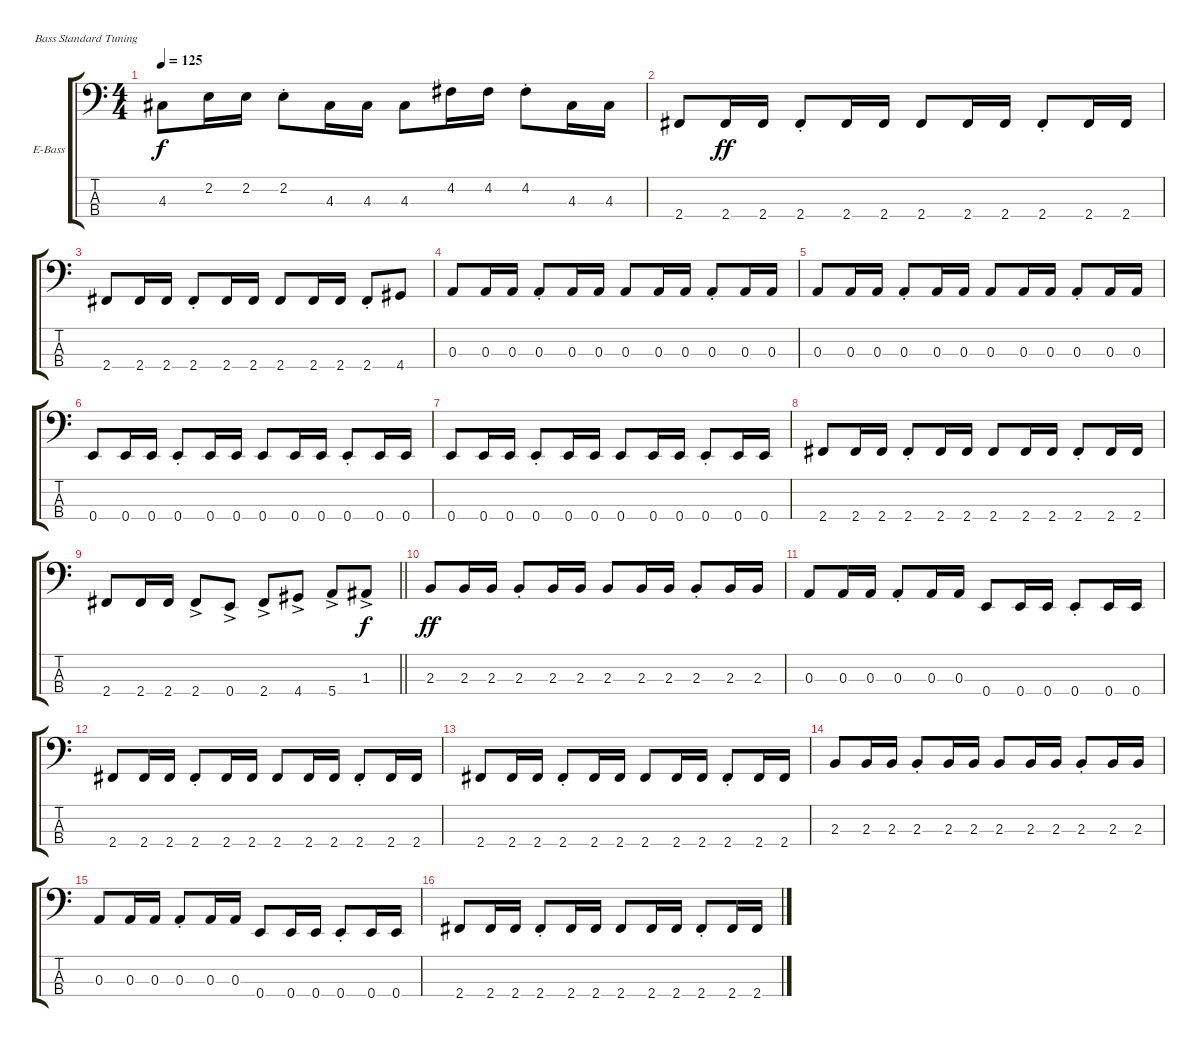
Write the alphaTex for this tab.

\bracketExtendMode groupsimilarinstruments
\firstSystemTrackNameOrientation horizontal
\otherSystemsTrackNameOrientation horizontal
\track ("Басс Игорь Тихомиров" "E-Bass") {instrument electricbassfinger}
\staff {score tabs}
\tuning (G2 D2 A1 E1)
\ts (4 4)
\tempo 125
\clef f4
\ks c
4.3.8{dy f} 2.2.16 2.2.16 2.2{st}.8 4.3.16 4.3.16 4.3.8 4.2.16 4.2.16 4.2{st}.8 4.3.16 4.3.16 |
2.4.8 2.4.16{dy ff} 2.4.16 2.4{st}.8 2.4.16 2.4.16 2.4.8 2.4.16 2.4.16 2.4{st}.8 2.4.16 2.4.16 |
2.4.8 2.4.16 2.4.16 2.4{st}.8 2.4.16 2.4.16 2.4.8 2.4.16 2.4.16 2.4{st}.8 4.4.8 |
0.3.8 0.3.16 0.3.16 0.3{st}.8 0.3.16 0.3.16 0.3.8 0.3.16 0.3.16 0.3{st}.8 0.3.16 0.3.16 |
0.3.8 0.3.16 0.3.16 0.3{st}.8 0.3.16 0.3.16 0.3.8 0.3.16 0.3.16 0.3{st}.8 0.3.16 0.3.16 |
0.4.8 0.4.16 0.4.16 0.4{st}.8 0.4.16 0.4.16 0.4.8 0.4.16 0.4.16 0.4{st}.8 0.4.16 0.4.16 |
0.4.8 0.4.16 0.4.16 0.4{st}.8 0.4.16 0.4.16 0.4.8 0.4.16 0.4.16 0.4{st}.8 0.4.16 0.4.16 |
2.4.8 2.4.16 2.4.16 2.4{st}.8 2.4.16 2.4.16 2.4.8 2.4.16 2.4.16 2.4{st}.8 2.4.16 2.4.16 |
\barLineRight lightlight
2.4.8 2.4.16 2.4.16 2.4{ac}.8 0.4{ac}.8 2.4{ac}.8 4.4{ac}.8 5.4{ac}.8 1.3{ac}.8{dy f} |
2.3.8{dy ff} 2.3.16 2.3.16 2.3{st}.8 2.3.16 2.3.16 2.3.8 2.3.16 2.3.16 2.3{st}.8 2.3.16 2.3.16 |
0.3.8 0.3.16 0.3.16 0.3{st}.8 0.3.16 0.3.16 0.4.8 0.4.16 0.4.16 0.4{st}.8 0.4.16 0.4.16 |
2.4.8 2.4.16 2.4.16 2.4{st}.8 2.4.16 2.4.16 2.4.8 2.4.16 2.4.16 2.4{st}.8 2.4.16 2.4.16 |
2.4.8 2.4.16 2.4.16 2.4{st}.8 2.4.16 2.4.16 2.4.8 2.4.16 2.4.16 2.4{st}.8 2.4.16 2.4.16 |
2.3.8 2.3.16 2.3.16 2.3{st}.8 2.3.16 2.3.16 2.3.8 2.3.16 2.3.16 2.3{st}.8 2.3.16 2.3.16 |
0.3.8 0.3.16 0.3.16 0.3{st}.8 0.3.16 0.3.16 0.4.8 0.4.16 0.4.16 0.4{st}.8 0.4.16 0.4.16 |
2.4.8 2.4.16 2.4.16 2.4{st}.8 2.4.16 2.4.16 2.4.8 2.4.16 2.4.16 2.4{st}.8 2.4.16 2.4.16
